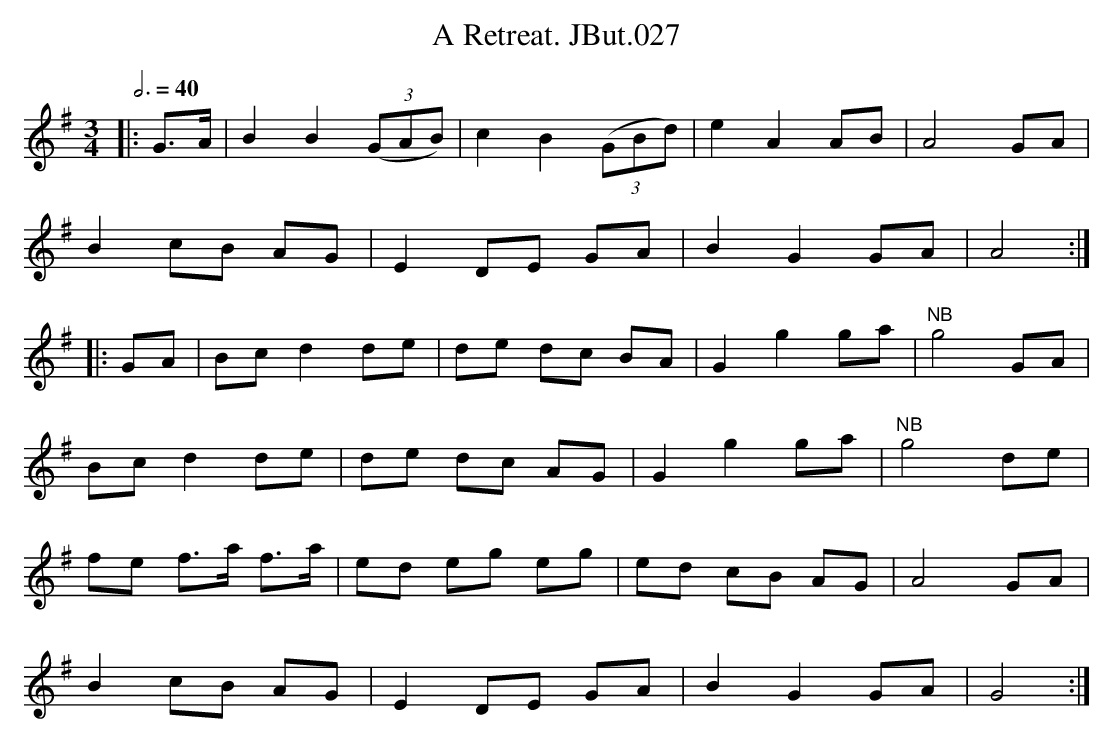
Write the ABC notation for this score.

X:1
T:Retreat. JBut.027, A
M:3/4
L:1/8
Q:3/4=40
K:G
|:G>A|B2B2((3GAB)|c2B2((3GBd)|e2A2AB|A4GA|
B2cB AG|E2DE GA|B2G2GA|A4:|
|:GA|Bcd2de|de dc BA|G2g2ga|"NB" g4GA |
Bcd2de|de dc AG|G2g2ga|"NB" g4de |
fe f>a f>a|ed eg eg|ed cB AG|A4GA|
B2cB AG|E2DE GA|B2G2GA|G4:|
